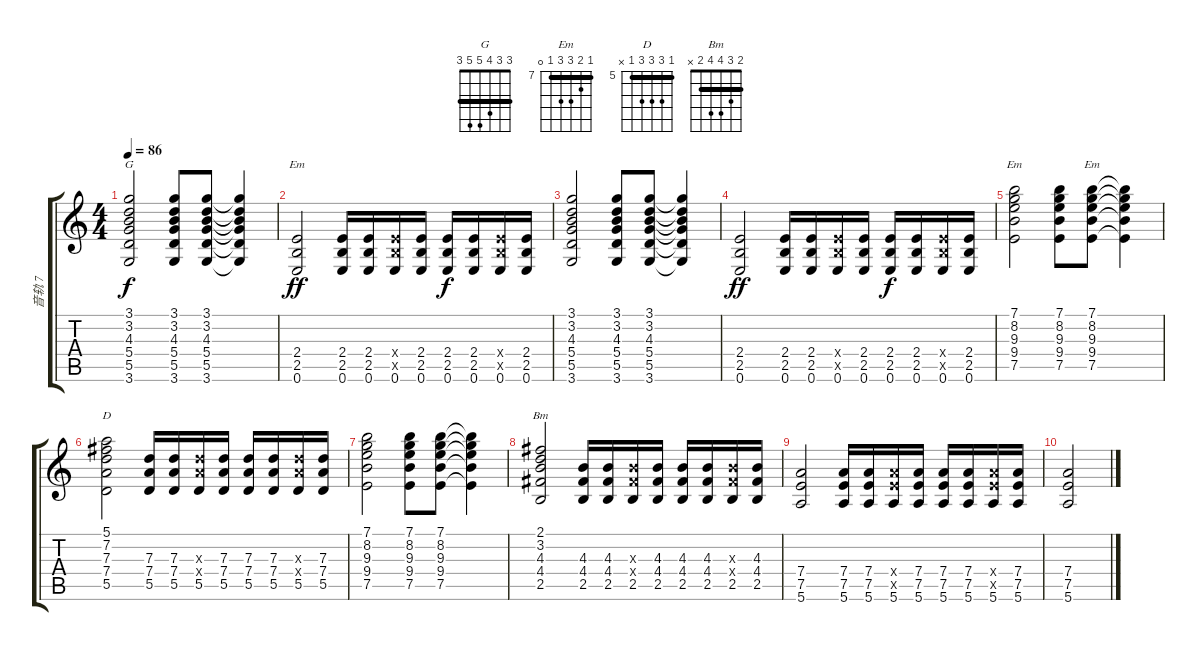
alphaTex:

\track ("音轨 7" "音轨 7") {instrument overdrivenguitar}
\staff {score tabs}
\tuning (E4 B3 G3 D3 A2 E2) {hide}
\chord ("G" 3 3 4 5 5 3) {barre 3}
\chord ("Em" 0 0 0 2 2 0)
\chord ("Em" 7 8 9 9 7 x) {firstfret 7 barre 7}
\chord ("Em" 7 8 9 9 7 0) {firstfret 7 barre 7}
\chord ("D" 5 7 7 7 5 x) {firstfret 5 barre 5}
\chord ("Bm" 2 3 4 4 2 x) {barre 2}
\ts (4 4)
\tempo 86
\clef g2
\ks c
(3.1 3.2 4.3 5.4 5.5 3.6).2{ch "G" dy f} (3.1 3.2 4.3 5.4 5.5 3.6).8 (3.1 3.2 4.3 5.4 5.5 3.6).8 (3.1{t} 3.2{t} 4.3{t} 5.4{t} 5.5{t} 3.6{t}).4 |
(2.4 2.5 0.6).2{ch "Em" dy ff} (2.4 2.5 0.6).16 (2.4 2.5 0.6).16 (2.4{x} 2.5{x} 0.6).16 (2.4 2.5 0.6).16 (2.4 2.5 0.6).16{dy f} (2.4 2.5 0.6).16 (2.4{x} 2.5{x} 0.6).16 (2.4 2.5 0.6).16 |
(3.1 3.2 4.3 5.4 5.5 3.6).2 (3.1 3.2 4.3 5.4 5.5 3.6).8 (3.1 3.2 4.3 5.4 5.5 3.6).8 (3.1{t} 3.2{t} 4.3{t} 5.4{t} 5.5{t} 3.6{t}).4 |
(2.4 2.5 0.6).2{dy ff} (2.4 2.5 0.6).16 (2.4 2.5 0.6).16 (2.4{x} 2.5{x} 0.6).16 (2.4 2.5 0.6).16 (2.4 2.5 0.6).16{dy f} (2.4 2.5 0.6).16 (2.4{x} 2.5{x} 0.6).16 (2.4 2.5 0.6).16 |
(7.1 8.2 9.3 9.4 7.5).2{ch "Em"} (7.1 8.2 9.3 9.4 7.5).8 (7.1 8.2 9.3 9.4 7.5).8{ch "Em"} (7.1{t} 8.2{t} 9.3{t} 9.4{t} 7.5{t}).4 |
(5.1 7.2 7.3 7.4 5.5).2{ch "D"} (7.3 7.4 5.5).16 (7.3 7.4 5.5).16 (7.3{x} 7.4{x} 5.5).16 (7.3 7.4 5.5).16 (7.3 7.4 5.5).16 (7.3 7.4 5.5).16 (7.3{x} 7.4{x} 5.5).16 (7.3 7.4 5.5).16 |
(7.1 8.2 9.3 9.4 7.5).2 (7.1 8.2 9.3 9.4 7.5).8 (7.1 8.2 9.3 9.4 7.5).8 (7.1{t} 8.2{t} 9.3{t} 9.4{t} 7.5{t}).4 |
(2.1 3.2 4.3 4.4 2.5).2{ch "Bm"} (4.3 4.4 2.5).16 (4.3 4.4 2.5).16 (4.3{x} 4.4{x} 2.5).16 (4.3 4.4 2.5).16 (4.3 4.4 2.5).16 (4.3 4.4 2.5).16 (4.3{x} 4.4{x} 2.5).16 (4.3 4.4 2.5).16 |
(7.4 7.5 5.6).2 (7.4 7.5 5.6).16 (7.4 7.5 5.6).16 (7.4{x} 7.5{x} 5.6).16 (7.4 7.5 5.6).16 (7.4 7.5 5.6).16 (7.4 7.5 5.6).16 (7.4{x} 7.5{x} 5.6).16 (7.4 7.5 5.6).16 |
(7.4 7.5 5.6).2
